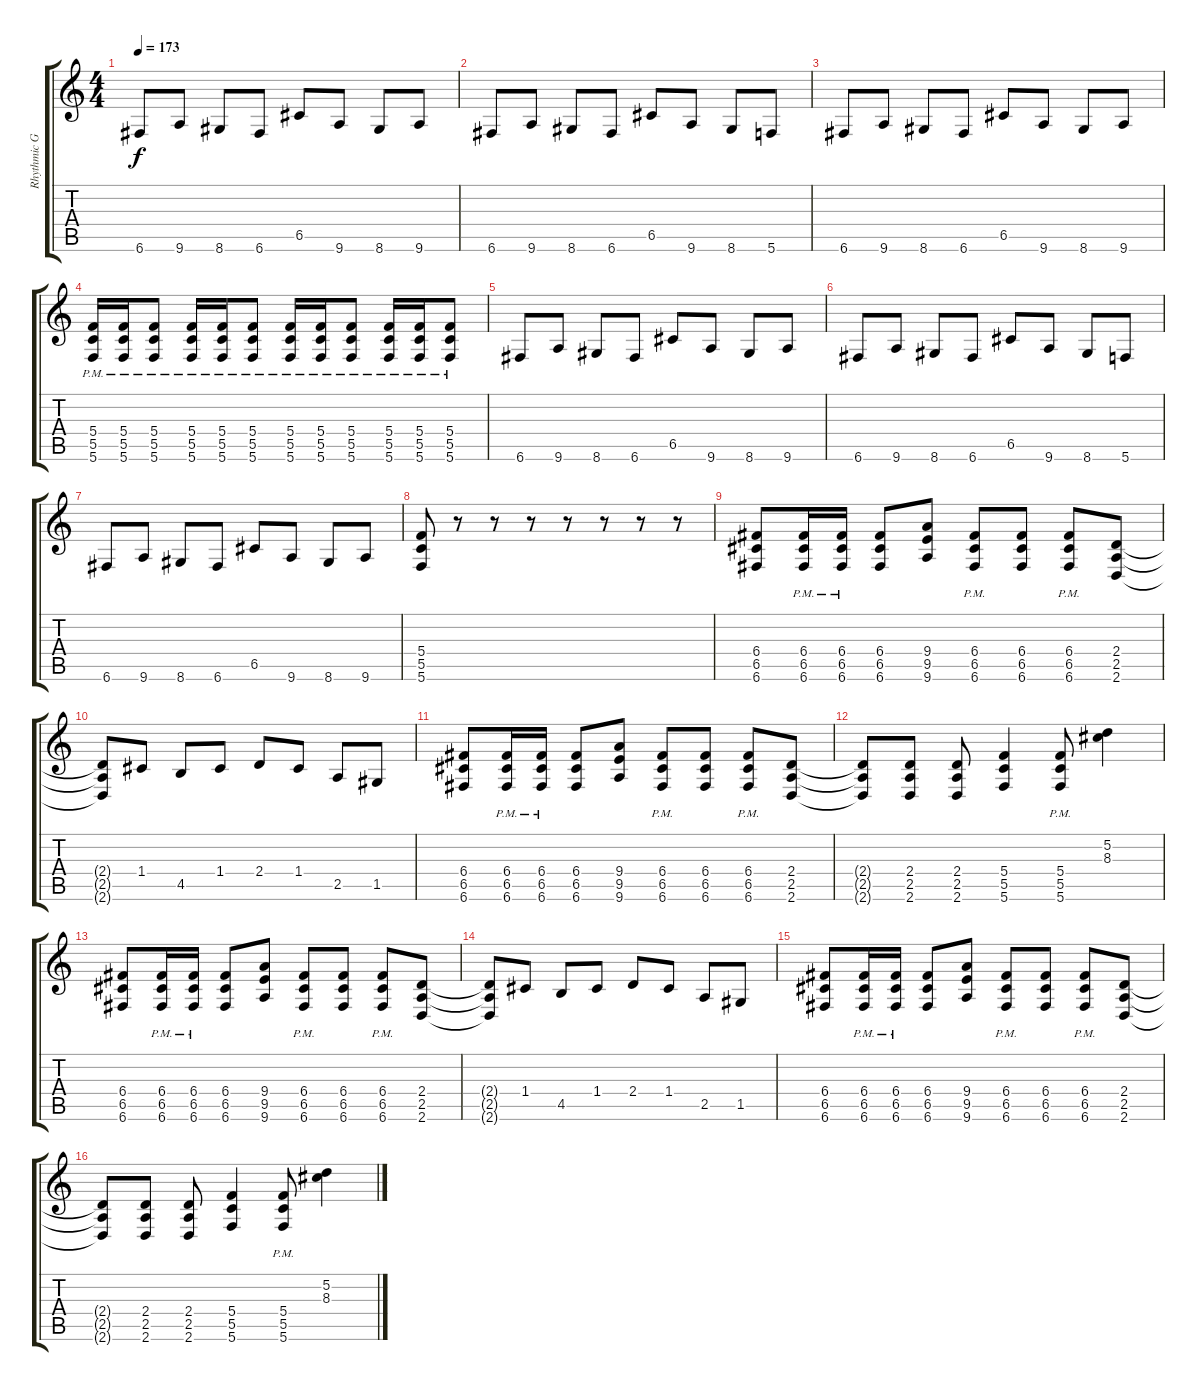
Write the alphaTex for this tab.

\track ("Rhythmic Guitar (Drop C)" "Rhythmic G") {instrument distortionguitar}
\staff {score tabs}
\tuning (D4 A3 F3 C3 G2 C2) {hide}
\ts (4 4)
\tempo 173
\clef g2
\ks c
6.6.8{dy f} 9.6.8 8.6.8 6.6.8 6.5.8 9.6.8 8.6.8 9.6.8 |
6.6.8 9.6.8 8.6.8 6.6.8 6.5.8 9.6.8 8.6.8 5.6.8 |
6.6.8 9.6.8 8.6.8 6.6.8 6.5.8 9.6.8 8.6.8 9.6.8 |
(5.4{pm} 5.5{pm} 5.6{pm}).16 (5.4{pm} 5.5{pm} 5.6{pm}).16 (5.4{pm} 5.5{pm} 5.6{pm}).8 (5.4{pm} 5.5{pm} 5.6{pm}).16 (5.4{pm} 5.5{pm} 5.6{pm}).16 (5.4{pm} 5.5{pm} 5.6{pm}).8 (5.4{pm} 5.5{pm} 5.6{pm}).16 (5.4{pm} 5.5{pm} 5.6{pm}).16 (5.4{pm} 5.5{pm} 5.6{pm}).8 (5.4{pm} 5.5{pm} 5.6{pm}).16 (5.4{pm} 5.5{pm} 5.6{pm}).16 (5.4{pm} 5.5{pm} 5.6{pm}).8 |
6.6.8 9.6.8 8.6.8 6.6.8 6.5.8 9.6.8 8.6.8 9.6.8 |
6.6.8 9.6.8 8.6.8 6.6.8 6.5.8 9.6.8 8.6.8 5.6.8 |
6.6.8 9.6.8 8.6.8 6.6.8 6.5.8 9.6.8 8.6.8 9.6.8 |
(5.4 5.5 5.6).8 r.8 r.8 r.8 r.8 r.8 r.8 r.8 |
(6.4 6.5 6.6).8 (6.4{pm} 6.5{pm} 6.6{pm}).16 (6.4{pm} 6.5{pm} 6.6{pm}).16 (6.4 6.5 6.6).8 (9.4 9.5 9.6).8 (6.4{pm} 6.5{pm} 6.6{pm}).8 (6.4 6.5 6.6).8 (6.4{pm} 6.5{pm} 6.6{pm}).8 (2.4 2.5 2.6).8 |
(2.4{t} 2.5{t} 2.6{t}).8 1.4.8 4.5.8 1.4.8 2.4.8 1.4.8 2.5.8 1.5.8 |
(6.4 6.5 6.6).8 (6.4{pm} 6.5{pm} 6.6{pm}).16 (6.4{pm} 6.5{pm} 6.6{pm}).16 (6.4 6.5 6.6).8 (9.4 9.5 9.6).8 (6.4{pm} 6.5{pm} 6.6{pm}).8 (6.4 6.5 6.6).8 (6.4{pm} 6.5{pm} 6.6{pm}).8 (2.4 2.5 2.6).8 |
(2.4{t} 2.5{t} 2.6{t}).8 (2.4 2.5 2.6).8 (2.4 2.5 2.6).8 (5.4 5.5 5.6).4 (5.4{pm} 5.5{pm} 5.6{pm}).8 (5.2 8.3).4 |
(6.4 6.5 6.6).8 (6.4{pm} 6.5{pm} 6.6{pm}).16 (6.4{pm} 6.5{pm} 6.6{pm}).16 (6.4 6.5 6.6).8 (9.4 9.5 9.6).8 (6.4{pm} 6.5{pm} 6.6{pm}).8 (6.4 6.5 6.6).8 (6.4{pm} 6.5{pm} 6.6{pm}).8 (2.4 2.5 2.6).8 |
(2.4{t} 2.5{t} 2.6{t}).8 1.4.8 4.5.8 1.4.8 2.4.8 1.4.8 2.5.8 1.5.8 |
(6.4 6.5 6.6).8 (6.4{pm} 6.5{pm} 6.6{pm}).16 (6.4{pm} 6.5{pm} 6.6{pm}).16 (6.4 6.5 6.6).8 (9.4 9.5 9.6).8 (6.4{pm} 6.5{pm} 6.6{pm}).8 (6.4 6.5 6.6).8 (6.4{pm} 6.5{pm} 6.6{pm}).8 (2.4 2.5 2.6).8 |
(2.4{t} 2.5{t} 2.6{t}).8 (2.4 2.5 2.6).8 (2.4 2.5 2.6).8 (5.4 5.5 5.6).4 (5.4{pm} 5.5{pm} 5.6{pm}).8 (5.2 8.3).4
